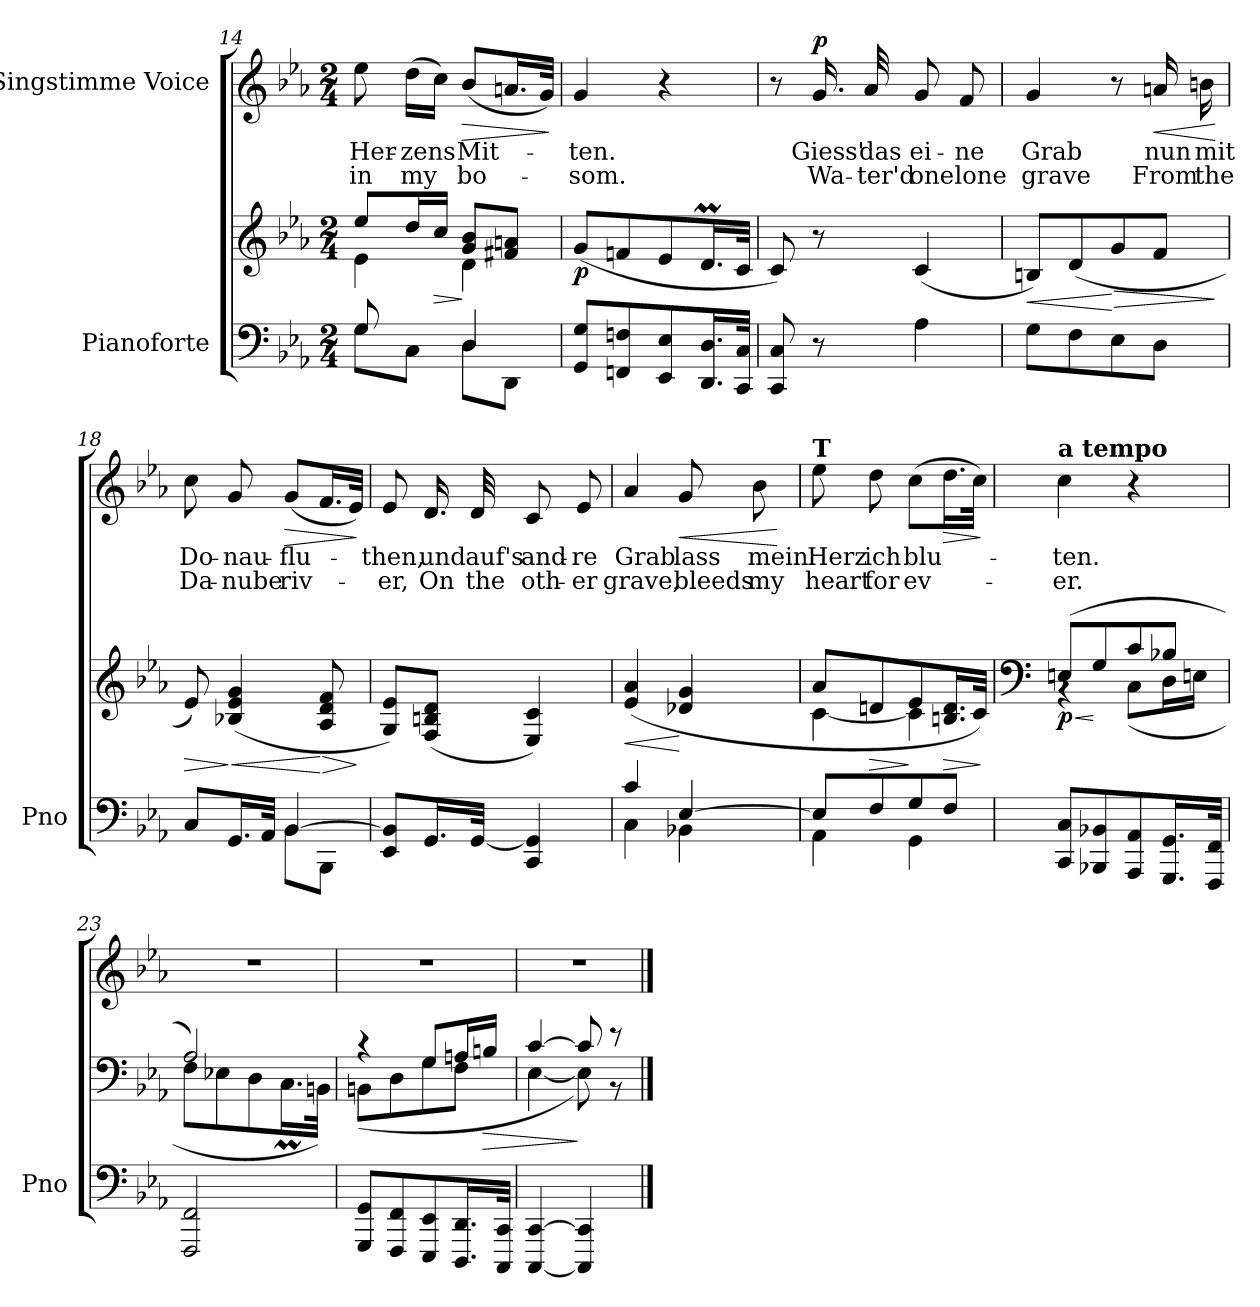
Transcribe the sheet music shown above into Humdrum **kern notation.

**kern	**kern	**dynam	**kern	**text	**text	**dynam
*part2	*part2	*part2	*part1	*part1	*part1	*part1
*staff3	*staff2	*staff2/3	*staff1	*staff1	*staff1	*staff1
*I"Pianoforte	*	*	*I"Singstimme Voice	*	*	*
*I'Pno	*	*	*	*	*	*
!!LO:LB:g=z
*clefF4	*clefG2	*	*clefG2	*	*	*
*k[b-e-a-]	*k[b-e-a-]	*	*k[b-e-a-]	*	*	*
*M2/4	*M2/4	*	*M2/4	*	*	*
=14	=14	=14	=14	=14	=14	=14
*^	*^	*	*	*	*	*
*	*	*	*^	*	*	*	*	*
!	!	!	!	!	!	!	!LO:LY:b	!LO:LY:b	!
8G\L	8G/L	8ee-/L	4e-\	8ryy	.	8ee-\	Her-	-in	.
!	!	!	!	!	!	!	!LO:LY:b	!LO:LY:b	!
8C\J	8ryy	16dd/L	.	8a-\J	.	(16dd\LL	-zens	my	.
!	!	!	!	!	!LO:HP:b	!	!	!	!
.	.	16cc/JJ	.	.	>	16cc\JJ)	.	.	.
!	!	!	!	!	!	!	!LO:LY:b	!LO:LY:b	!LO:HP:b
8D\L	4D/	8g/ 8b-/L	4d\	4ryy	]	(8b-/L	Mit-	bo-	>
8DD\J	.	8f#X/ 8an/J	.	.	.	16.an/L	.	.	.
.	.	.	.	.	.	32g/JJk)	.	.	.
*v	*v	*	*	*	*	*	*	*	*
*	*v	*v	*v	*	*	*	*	*
.	.	.	.	.	.	]
=15	=15	=15	=15	=15	=15	=15
!	!	!LO:DY:b	!	!LO:LY:b	!LO:LY:b	!
8GG/ 8G/L	(8g/L	p	4g/	-ten.	-som.	.
8FFn/ 8Fn/	8fn/	.	.	.	.	.
8EE-/ 8E-/	8e-/	.	4r	.	.	.
16.DD/ 16.D/L	16.dm/L	.	.	.	.	.
32CC/ 32C/JJk	32c/JJk	.	.	.	.	.
=16	=16	=16	=16	=16	=16	=16
8CC/ 8C/	8c/)	.	8r	.	.	.
!	!	!	!	!LO:LY:b	!LO:LY:b	!LO:DY:a
8r	8r	.	16.g/	Giess'	Wa-	p
!	!	!	!	!LO:LY:b	!LO:LY:b	!
.	.	.	32a-/	das	-ter'd	.
!	!	!	!	!LO:LY:b	!LO:LY:b	!
4A-\	(4c/	.	8g/	ei-	one	.
!	!	!	!	!LO:LY:b	!LO:LY:b	!
.	.	.	8f/	-ne	lone	.
=17	=17	=17	=17	=17	=17	=17
!	!	!LO:HP:b	!	!LO:LY:b	!LO:LY:b	!
8G\L	8Bn/L)	<	4g/	Grab	grave	.
8F\	(8d/	.	.	.	.	.
!	!	!LO:HP:n=1:b	!	!	!	!
8E-\	8g/	[ >	8r	.	.	.
!	!	!	!	!LO:LY:b	!LO:LY:b	!LO:HP:b
8D\J	8f/J	.	16an/	nun	From	<
!	!	!	!	!LO:LY:b	!LO:LY:b	!
.	.	.	16bn\	mit	the	.
.	.	]	.	.	.	[
!!LO:LB:g=z
=18	=18	=18	=18	=18	=18	=18
*^	*	*	*	*	*	*
!	!	!	!LO:HP:b	!	!LO:LY:b	!LO:LY:b	!
8C/L	4ryy	8e-/)	>	8cc\	Do-	Da-	.
!	!	!	!LO:HP:n=1:b	!	!LO:LY:b	!LO:LY:b	!
16.GG/L	.	(>4B-X/ 4e-/ 4g/	] <	8g/	-nau-	-nube	.
32AA-/JJk	.	.	.	.	.	.	.
!	!	!	!	!	!LO:LY:b	!LO:LY:b	!LO:HP:b
[4BB-/	8BB-\L	.	.	(8g/L	-flu-	riv-	>
!	!	!	!LO:HP:n=1:b	!	!	!	!
.	8BBB-\J	8A-/ 8d/ 8f/	[ >	16.f/L	.	.	.
.	.	.	.	32e-/JJk)	.	.	.
*v	*v	*	*	*	*	*	*
.	.	]	.	.	.	]
=19	=19	=19	=19	=19	=19	=19
!	!	!	!	!LO:LY:b	!LO:LY:b	!
8EE-/ 8BB-/]L	8G/ 8e-/L)	.	8e-/	-then,	-er,	.
!	!	!	!	!LO:LY:b	!LO:LY:b	!
16.GG/L	(>8F/ 8Bn/ 8d/J	.	16.d/	und	On	.
!	!	!	!	!LO:LY:b	!LO:LY:b	!
[32GG/JJk	.	.	32d/	auf's	the	.
!	!	!	!	!LO:LY:b	!LO:LY:b	!
4CC/ 4GG/]	4E-/ 4c/)	.	8c/	and-	oth-	.
!	!	!	!	!LO:LY:b	!LO:LY:b	!
.	.	.	8e-/	-re	-er	.
=20	=20	=20	=20	=20	=20	=20
*^	*	*	*	*	*	*
!	!	!	!LO:HP:b	!	!LO:LY:b	!LO:LY:b	!
4c/	4C\	(4e-/ 4a-/	<	4a-/	Grab	grave,	.
!	!	!	!	!	!LO:LY:b	!LO:LY:b	!LO:HP:b
[4E-/	4BB-X\	4d-X/ 4g/	[	8g/	lass	bleeds	<
!	!	!	!	!	!LO:LY:b	!LO:LY:b	!
.	.	.	.	8b-\	mein	my	.
*v	*v	*	*	*	*	*	*
.	.	.	.	.	.	[
=21	=21	=21	=21	=21	=21	=21
*^	*^	*	*	*	*	*
!	!	!	!	!	!LO:TX:a:B:t=T	!	!	!
!	!	!	!	!	!	!LO:LY:b	!LO:LY:b	!
8E-/L]	4AA-\	8a-/L	[4c\	.	8ee-\	Herz	heart	.
!	!	!	!	!LO:HP:b	!	!LO:LY:b	!LO:LY:b	!
8F/	.	8dn/	.	>	8dd\	ich	for	.
!	!	!	!	!	!	!LO:LY:b	!LO:LY:b	!
8G/	4GG\	8e-/	4c\]	]	(8cc\L	blu-	ev-	.
!	!	!	!	!LO:HP:b	!	!	!	!LO:HP:b
8F/J	.	16.Bn/ 16.d/L	.	>	16.dd\L	.	.	>
.	.	32c/JJk)	.	.	32cc\JJk)	.	.	.
*v	*v	*	*	*	*	*	*	*
*	*v	*v	*	*	*	*	*
.	.	]	.	.	.	]
!!LO:LB:g=z
=22	=22	=22	=22	=22	=22	=22
*	*clefF4	*	*	*	*	*
!	!	!	!LO:TX:a:B:t=a tempo	!	!	!
!	!	!LO:HP:b	!	!LO:LY:b	!LO:LY:b	!
*	*^	*	*	*	*	*
!	!	!	!LO:DY:n=1:b	!	!	!	!
8CC/ 8C/L	(8En/L	4rBB	< p	4cc\	ten.	er.	.
8BBB-X/ 8BB-X/	8G/	.	[	.	.	.	.
8AAA-/ 8AA-/	8c/	(8C\L	.	4r	.	.	.
16.GGG/ 16.GG/L	8B-X/J	16D\L	.	.	.	.	.
.	.	16En\JJ	.	.	.	.	.
32FFF/ 32FF/JJk	.	.	.	.	.	.	.
=23	=23	=23	=23	=23	=23	=23	=23
2FFF/ 2FF/	2A-/)	8F\L	.	2r	.	.	.
.	.	8E-X\	.	.	.	.	.
.	.	8D\	.	.	.	.	.
.	.	16.CM\L	.	.	.	.	.
.	.	32BBn\JJk)	.	.	.	.	.
=24	=24	=24	=24	=24	=24	=24	=24
8GGG/ 8GG/L	4r	(8BBn\L	.	2r	.	.	.
8FFF/ 8FF/	.	8D\	.	.	.	.	.
8EEE-/ 8EE-/	8G/L	8G\	.	.	.	.	.
16.DDD/ 16.DD/L	16An/L	8F\J	.	.	.	.	.
!	!	!	!LO:HP:b	!	!	!	!
.	16Bn/JJ	.	>	.	.	.	.
32CCC/ 32CC/JJk	.	.	.	.	.	.	.
=25	=25	=25	=25	=25	=25	=25	=25
[4CCC/ [4CC/	[4c/	[4E-\	.	2r	.	.	.
4CCC/] 4CC/]	8c/]	8E-\])	]	.	.	.	.
.	8r	8r	.	.	.	.	.
*	*v	*v	*	*	*	*	*
==	==	==	==	==	==	==
*-	*-	*-	*-	*-	*-	*-
